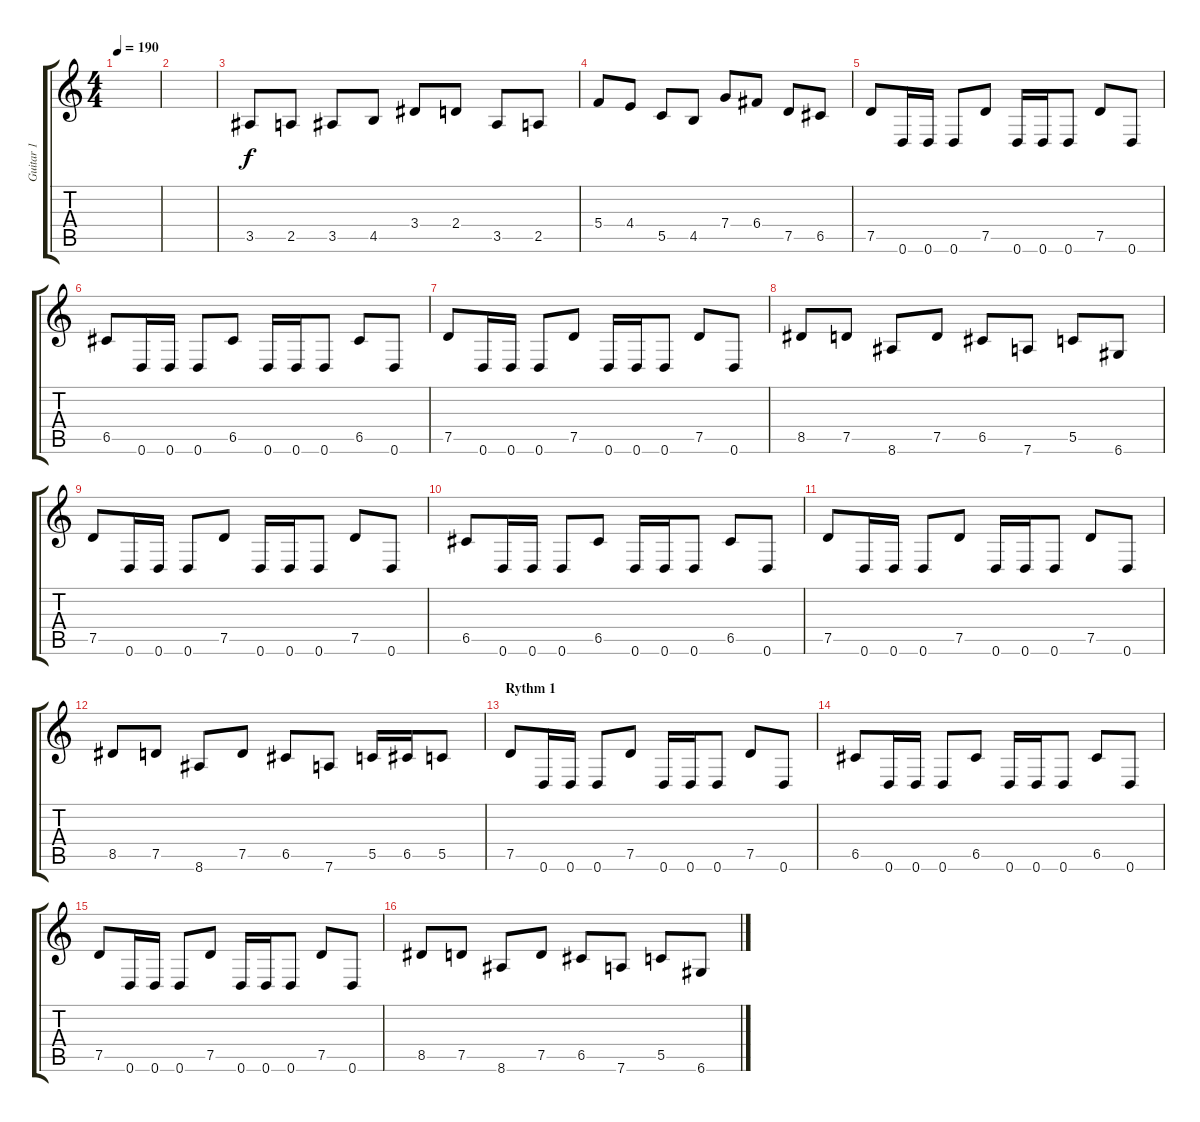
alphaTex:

\track ("Guitar 1" "Guitar 1") {instrument overdrivenguitar}
\staff {score tabs}
\tuning (G3 D3 F3 C3 G2 D2) {hide}
\ts (4 4)
\tempo 190
\clef g2
\ks c
|
|
3.5.8 2.5.8 3.5.8 4.5.8 3.4.8 2.4.8 3.5.8 2.5.8 |
5.4.8 4.4.8 5.5.8 4.5.8 7.4.8 6.4.8 7.5.8 6.5.8 |
7.5.8 0.6.16 0.6.16 0.6.8 7.5.8 0.6.16 0.6.16 0.6.8 7.5.8 0.6.8 |
6.5.8 0.6.16 0.6.16 0.6.8 6.5.8 0.6.16 0.6.16 0.6.8 6.5.8 0.6.8 |
7.5.8 0.6.16 0.6.16 0.6.8 7.5.8 0.6.16 0.6.16 0.6.8 7.5.8 0.6.8 |
8.5.8 7.5.8 8.6.8 7.5.8 6.5.8 7.6.8 5.5.8 6.6.8 |
7.5.8 0.6.16 0.6.16 0.6.8 7.5.8 0.6.16 0.6.16 0.6.8 7.5.8 0.6.8 |
6.5.8 0.6.16 0.6.16 0.6.8 6.5.8 0.6.16 0.6.16 0.6.8 6.5.8 0.6.8 |
7.5.8 0.6.16 0.6.16 0.6.8 7.5.8 0.6.16 0.6.16 0.6.8 7.5.8 0.6.8 |
8.5.8 7.5.8 8.6.8 7.5.8 6.5.8 7.6.8 5.5.16 6.5.16 5.5.8 |
\section ("" "Rythm 1")
7.5.8 0.6.16 0.6.16 0.6.8 7.5.8 0.6.16 0.6.16 0.6.8 7.5.8 0.6.8 |
6.5.8 0.6.16 0.6.16 0.6.8 6.5.8 0.6.16 0.6.16 0.6.8 6.5.8 0.6.8 |
7.5.8 0.6.16 0.6.16 0.6.8 7.5.8 0.6.16 0.6.16 0.6.8 7.5.8 0.6.8 |
8.5.8 7.5.8 8.6.8 7.5.8 6.5.8 7.6.8 5.5.8 6.6.8
